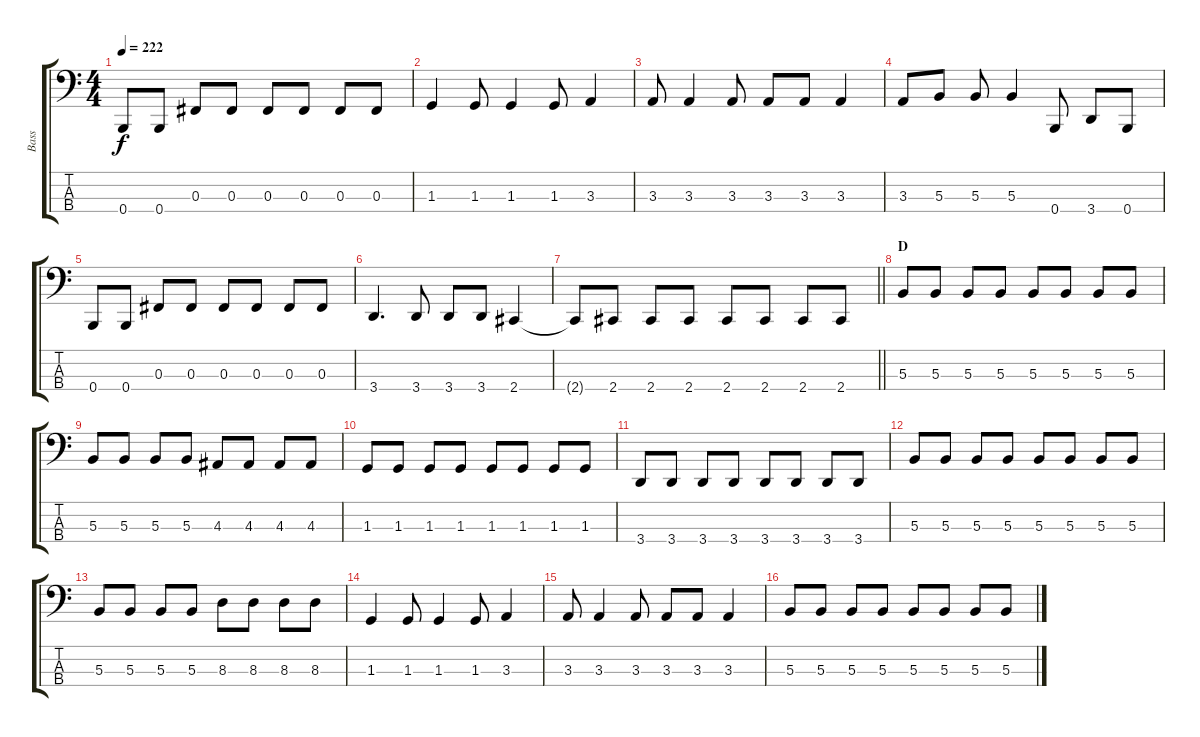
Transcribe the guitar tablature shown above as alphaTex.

\track ("Bass" "Bass") {instrument electricbasspick}
\staff {score tabs}
\tuning (E2 B1 Gb1 B0) {hide}
\ts (4 4)
\tempo 222
\clef f4
\ks c
0.4.8{dy f} 0.4.8 0.3.8 0.3.8 0.3.8 0.3.8 0.3.8 0.3.8 |
1.3.4 1.3.8 1.3.4 1.3.8 3.3.4 |
3.3.8 3.3.4 3.3.8 3.3.8 3.3.8 3.3.4 |
3.3.8 5.3.8 5.3.8 5.3.4 0.4.8 3.4.8 0.4.8 |
0.4.8 0.4.8 0.3.8 0.3.8 0.3.8 0.3.8 0.3.8 0.3.8 |
3.4.4{d} 3.4.8 3.4.8 3.4.8 2.4.4 |
\barLineRight lightlight
2.4{t}.8 2.4.8 2.4.8 2.4.8 2.4.8 2.4.8 2.4.8 2.4.8 |
\section ("" "D")
5.3.8 5.3.8 5.3.8 5.3.8 5.3.8 5.3.8 5.3.8 5.3.8 |
5.3.8 5.3.8 5.3.8 5.3.8 4.3.8 4.3.8 4.3.8 4.3.8 |
1.3.8 1.3.8 1.3.8 1.3.8 1.3.8 1.3.8 1.3.8 1.3.8 |
3.4.8 3.4.8 3.4.8 3.4.8 3.4.8 3.4.8 3.4.8 3.4.8 |
5.3.8 5.3.8 5.3.8 5.3.8 5.3.8 5.3.8 5.3.8 5.3.8 |
5.3.8 5.3.8 5.3.8 5.3.8 8.3.8 8.3.8 8.3.8 8.3.8 |
1.3.4 1.3.8 1.3.4 1.3.8 3.3.4 |
3.3.8 3.3.4 3.3.8 3.3.8 3.3.8 3.3.4 |
5.3.8 5.3.8 5.3.8 5.3.8 5.3.8 5.3.8 5.3.8 5.3.8
